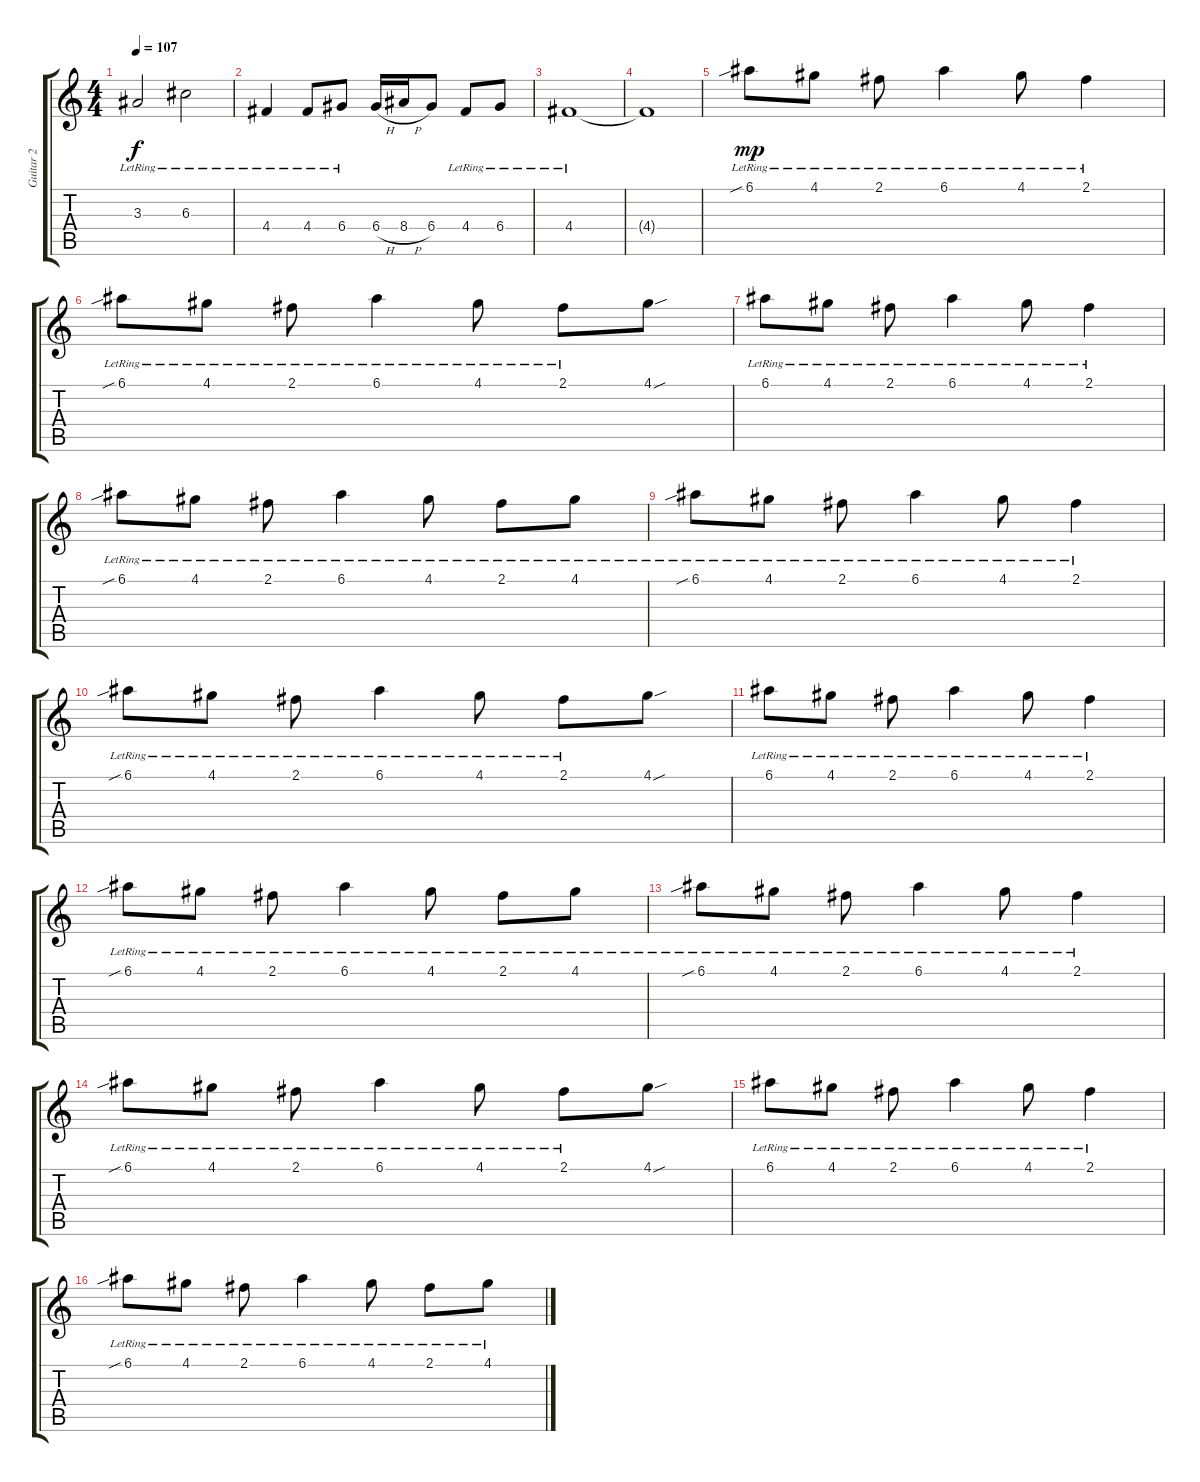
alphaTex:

\track ("Guitar 2" "Guitar 2") {instrument acousticguitarsteel}
\staff {score tabs}
\tuning (E4 B3 G3 D3 A2 E2) {hide}
\ts (4 4)
\tempo 107
\clef g2
\ks c
3.3{lr}.2{dy f} 6.3{lr}.2 |
4.4{lr}.4 4.4{lr}.8 6.4{lr}.8 6.4{h}.16 8.4{h}.16 6.4.8 4.4{lr}.8 6.4{lr}.8 |
4.4{lr}.1 |
4.4{t}.1 |
6.1{sib lr}.8{dy mp} 4.1{lr}.8 2.1{lr}.8 6.1{lr}.4 4.1{lr}.8 2.1{lr}.4 |
6.1{sib lr}.8 4.1{lr}.8 2.1{lr}.8 6.1{lr}.4 4.1{lr}.8 2.1{lr}.8 4.1{sou}.8 |
6.1{lr}.8 4.1{lr}.8 2.1{lr}.8 6.1{lr}.4 4.1{lr}.8 2.1{lr}.4 |
6.1{sib lr}.8 4.1{lr}.8 2.1{lr}.8 6.1{lr}.4 4.1{lr}.8 2.1{lr}.8 4.1{lr}.8 |
6.1{sib lr}.8 4.1{lr}.8 2.1{lr}.8 6.1{lr}.4 4.1{lr}.8 2.1{lr}.4 |
6.1{sib lr}.8 4.1{lr}.8 2.1{lr}.8 6.1{lr}.4 4.1{lr}.8 2.1{lr}.8 4.1{sou}.8 |
6.1{lr}.8 4.1{lr}.8 2.1{lr}.8 6.1{lr}.4 4.1{lr}.8 2.1{lr}.4 |
6.1{sib lr}.8 4.1{lr}.8 2.1{lr}.8 6.1{lr}.4 4.1{lr}.8 2.1{lr}.8 4.1{lr}.8 |
6.1{sib lr}.8 4.1{lr}.8 2.1{lr}.8 6.1{lr}.4 4.1{lr}.8 2.1{lr}.4 |
6.1{sib lr}.8 4.1{lr}.8 2.1{lr}.8 6.1{lr}.4 4.1{lr}.8 2.1{lr}.8 4.1{sou}.8 |
6.1{lr}.8 4.1{lr}.8 2.1{lr}.8 6.1{lr}.4 4.1{lr}.8 2.1{lr}.4 |
6.1{sib lr}.8 4.1{lr}.8 2.1{lr}.8 6.1{lr}.4 4.1{lr}.8 2.1{lr}.8 4.1{lr}.8
